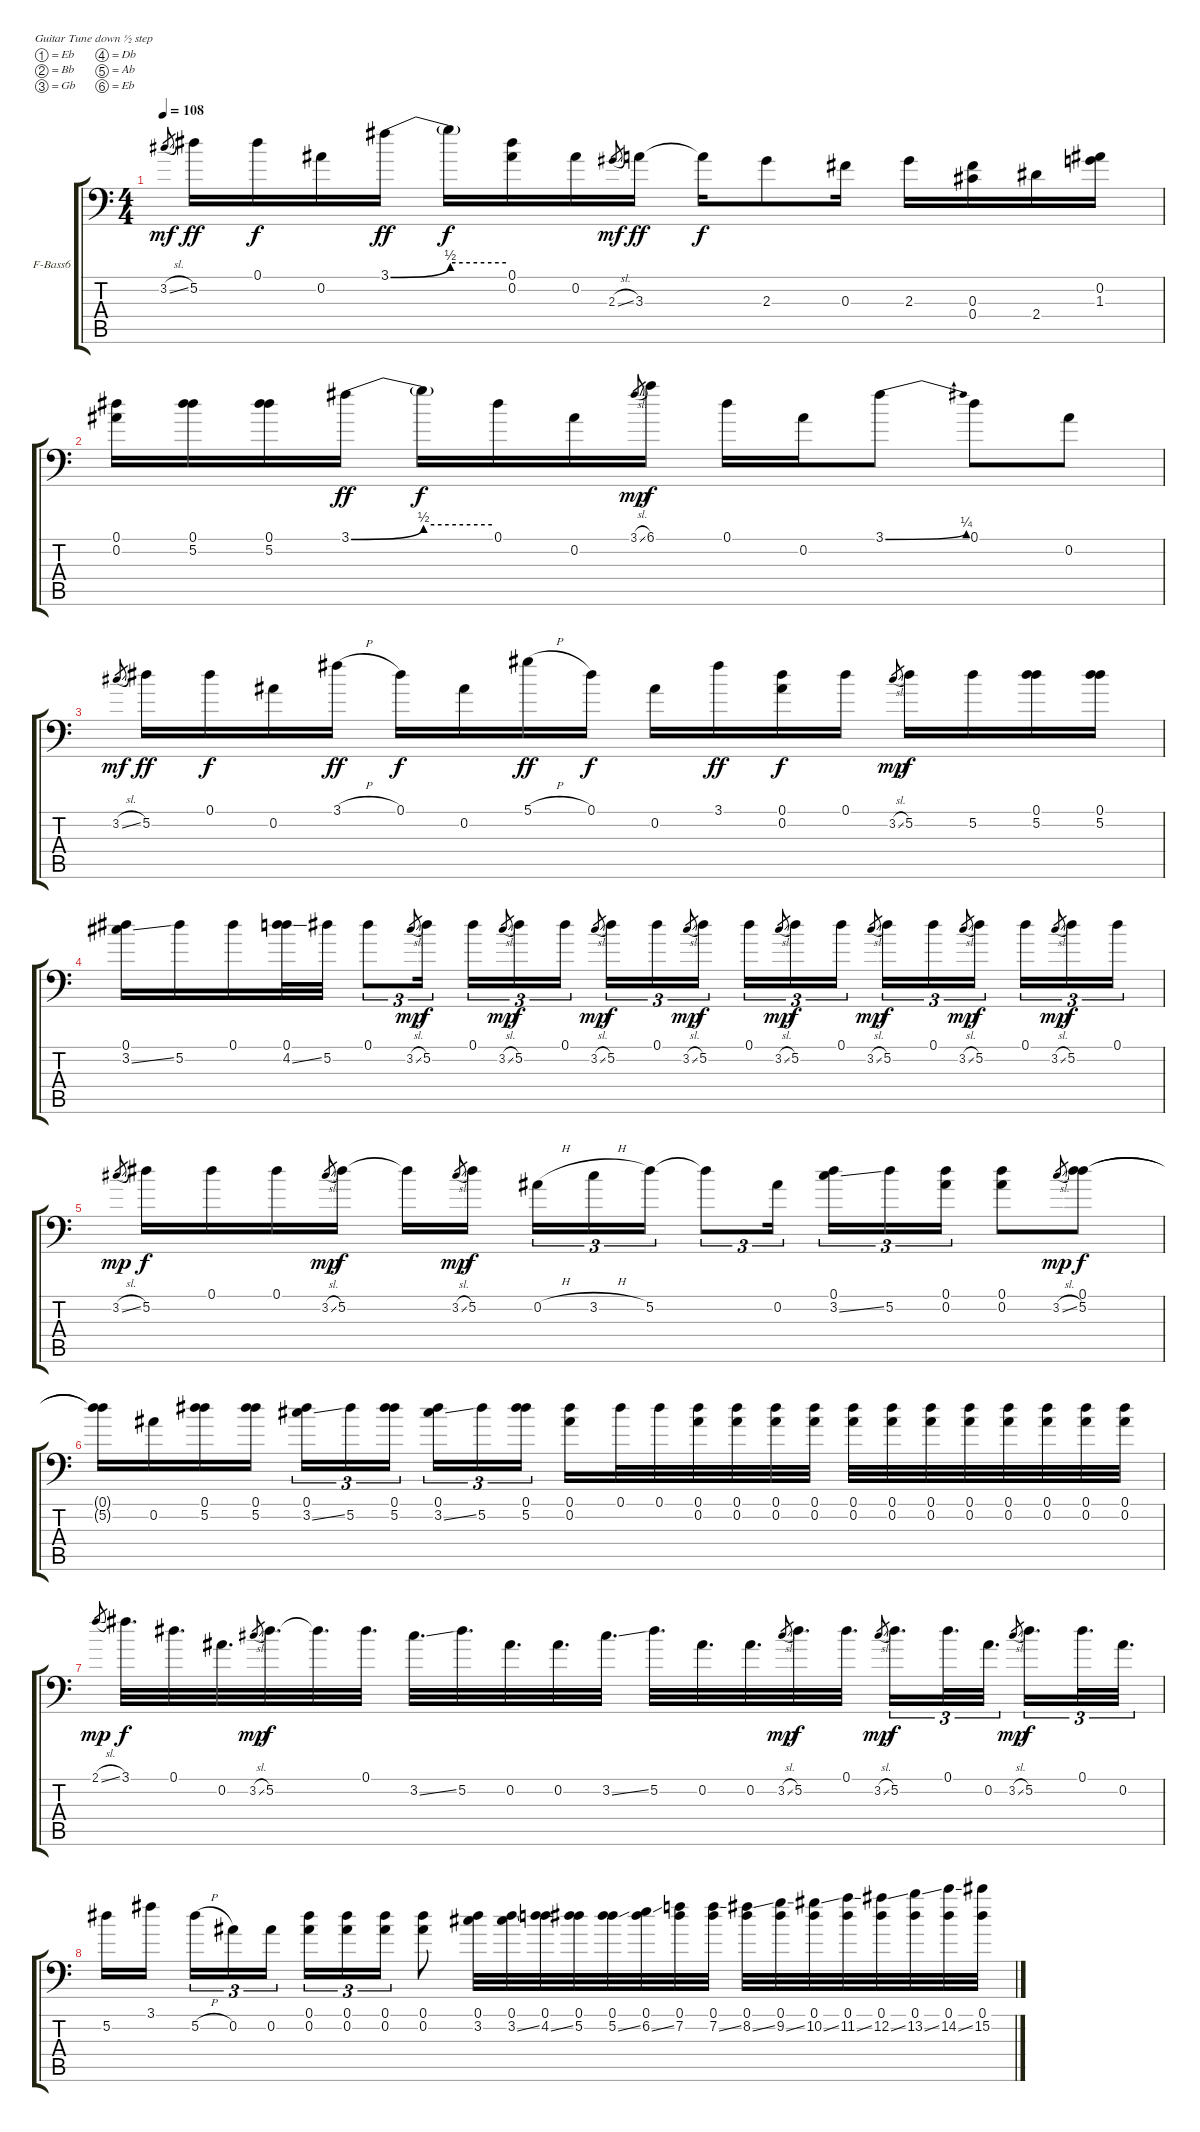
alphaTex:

\bracketExtendMode groupsimilarinstruments
\firstSystemTrackNameOrientation horizontal
\otherSystemsTrackNameOrientation horizontal
\track ("Overdub" "F-Bass6") {instrument fretlessbass}
\staff {score tabs}
\tuning (Eb4 Bb3 Gb3 Db3 Ab2 Eb2)
\ts (4 4)
\tempo 108
\clef f4
\ks c
3.2{sl}.8{gr dy mf} 5.2.16{dy ff} 0.1.16{dy f} 0.2.16 3.1{be (bend 0 0 60 2)}.16{dy ff} 3.1{be (hold 0 2 60 2) t}.16{dy f} (0.1 0.2).16 0.2.16 2.3{sl}.8{gr dy mf} 3.3.16{dy ff} 3.3{t}.16{dy f} 2.3.8 0.3.16 2.3.16 (0.3 0.4).16 2.4.16 (0.2 1.3).16 |
(0.1 0.2).16 (0.1 5.2).16 (0.1 5.2).16 3.1{be (bend 0 0 60 2)}.16{dy ff} 3.1{be (hold 0 2 60 2) t}.16{dy f} 0.1.16 0.2.16 3.1{sl}.8{gr dy mp} 6.1.16{dy f} 0.1.16 0.2.16 3.1{be (bend 0 0 60 1)}.8 0.1.8 0.2.8 |
3.2{sl}.8{gr dy mf} 5.2.16{dy ff} 0.1.16{dy f} 0.2.16 3.1{h}.16{dy ff} 0.1.16{dy f} 0.2.16 5.1{h}.16{dy ff} 0.1.16{dy f} 0.2.16 3.1.16{dy ff} (0.1 0.2).16{dy f} 0.1.16 3.2{sl}.8{gr dy mp} 5.2.16{dy f} 5.2.16 (0.1 5.2).16 (0.1 5.2).16 |
(0.1 3.2{ss}).16 5.2.16 0.1.16 (0.1 4.2{ss}).32 5.2.32 0.1.8{tu (3 2)} 3.2{sl}.8{gr dy mp} 5.2.16{tu (3 2) dy f} 0.1.16{tu (3 2)} 3.2{sl}.8{gr dy mp} 5.2.16{tu (3 2) dy f} 0.1.16{tu (3 2)} 3.2{sl}.8{gr dy mp} 5.2.16{tu (3 2) dy f} 0.1.16{tu (3 2)} 3.2{sl}.8{gr dy mp} 5.2.16{tu (3 2) dy f} 0.1.16{tu (3 2)} 3.2{sl}.8{gr dy mp} 5.2.16{tu (3 2) dy f} 0.1.16{tu (3 2)} 3.2{sl}.8{gr dy mp} 5.2.16{tu (3 2) dy f} 0.1.16{tu (3 2)} 3.2{sl}.8{gr dy mp} 5.2.16{tu (3 2) dy f} 0.1.16{tu (3 2)} 3.2{sl}.8{gr dy mp} 5.2.16{tu (3 2) dy f} 0.1.16{tu (3 2)} |
3.2{sl}.8{gr dy mp} 5.2.16{dy f} 0.1.16 0.1.16 3.2{sl}.8{gr dy mp} 5.2.16{dy f} 5.2{t}.16 3.2{sl}.8{gr dy mp} 5.2.16{dy f} 0.2{h}.16{tu (3 2)} 3.2{h}.16{tu (3 2)} 5.2.16{tu (3 2)} 5.2{t}.8{tu (3 2)} 0.2.16{tu (3 2)} (0.1 3.2{ss}).16{tu (3 2)} 5.2.16{tu (3 2)} (0.1 0.2).16{tu (3 2)} (0.1 0.2).8 3.2{sl}.8{gr dy mp} (0.1 5.2).8{dy f} |
(0.1{t} 5.2{t}).16 0.2.16 (0.1 5.2).16 (0.1 5.2).16 (0.1 3.2{ss}).16{tu (3 2)} 5.2.16{tu (3 2)} (0.1 5.2).16{tu (3 2)} (0.1 3.2{ss}).16{tu (3 2)} 5.2.16{tu (3 2)} (0.1 5.2).16{tu (3 2)} (0.1 0.2).16 0.1.32 0.1.32 (0.1 0.2).32 (0.1 0.2).32 (0.1 0.2).32 (0.1 0.2).32 (0.1 0.2).32 (0.1 0.2).32 (0.1 0.2).32 (0.1 0.2).32 (0.1 0.2).32 (0.1 0.2).32 (0.1 0.2).32 (0.1 0.2).32 |
2.1{sl}.8{gr dy mp} 3.1.32{d dy f} 0.1.32{d} 0.2.32{d} 3.2{sl}.8{gr dy mp} 5.2.32{d dy f} 5.2{t}.32{d} 0.1.32{d} 3.2{ss}.32{d} 5.2.32{d} 0.2.32{d} 0.2.32{d} 3.2{ss}.32{d} 5.2.32{d} 0.2.32{d} 0.2.32{d} 3.2{sl}.8{gr dy mp} 5.2.32{d dy f} 0.1.32{d} 3.2{sl}.8{gr dy mp} 5.2.16{d tu (3 2) dy f} 0.1.32{d tu (3 2)} 0.2.32{d tu (3 2)} 3.2{sl}.8{gr dy mp} 5.2.16{d tu (3 2) dy f} 0.1.32{d tu (3 2)} 0.2.32{d tu (3 2)} |
5.2.16 3.1.16 5.2{h}.16{tu (3 2)} 0.2.16{tu (3 2)} 0.2.16{tu (3 2)} (0.1 0.2).16{tu (3 2)} (0.1 0.2).16{tu (3 2)} (0.1 0.2).16{tu (3 2)} (0.1 0.2).8 (0.1 3.2).32 (0.1 3.2{ss}).32 (0.1 4.2{ss}).32 (0.1 5.2).32 (0.1 5.2{ss}).32 (0.1 6.2{ss}).32 (0.1 7.2).32 (0.1 7.2{ss}).32 (0.1 8.2{ss}).32 (0.1 9.2{ss}).32 (0.1 10.2{ss}).32 (0.1 11.2{ss}).32 (0.1 12.2{ss}).32 (0.1 13.2{ss}).32 (0.1 14.2{ss}).32 (0.1 15.2{ss}).32
